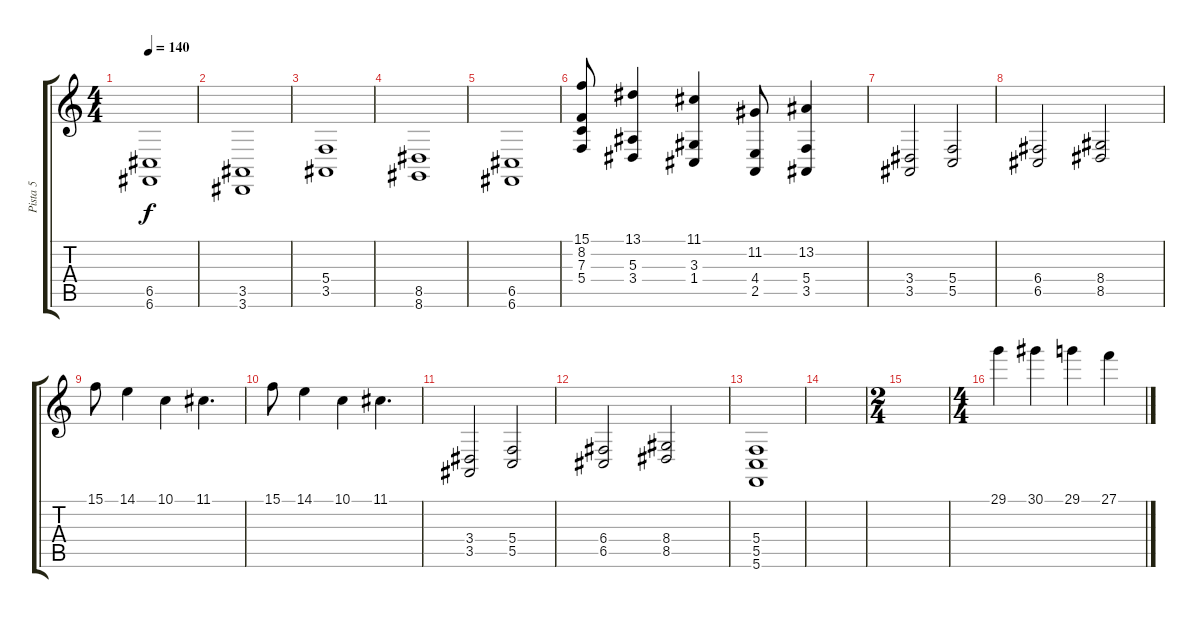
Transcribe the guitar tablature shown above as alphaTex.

\track ("Pista 5" "Pista 5") {instrument stringensemble1}
\staff {score tabs}
\tuning (D4 A3 F3 C3 G2 C2) {hide}
\ts (4 4)
\tempo 140
\clef g2
\ks c
(6.5 6.6).1{dy f} |
(3.5 3.6).1 |
(5.4 3.5).1 |
(8.5 8.6).1 |
(6.5 6.6).1 |
(15.1 8.2 7.3 5.4).8 (13.1 5.3 3.4).4 (11.1 3.3 1.4).4 (11.2 4.4 2.5).8 (13.2 5.4 3.5).4 |
(3.4 3.5).2 (5.4 5.5).2 |
(6.4 6.5).2 (8.4 8.5).2 |
15.1.8 14.1.4 10.1.4 11.1.4{d} |
15.1.8 14.1.4 10.1.4 11.1.4{d} |
(3.4 3.5).2 (5.4 5.5).2 |
(6.4 6.5).2 (8.4 8.5).2 |
(5.4 5.5 5.6).1 |
|
\ts (2 4)
|
\ts (4 4)
29.1.4 30.1.4 29.1.4 27.1.4
